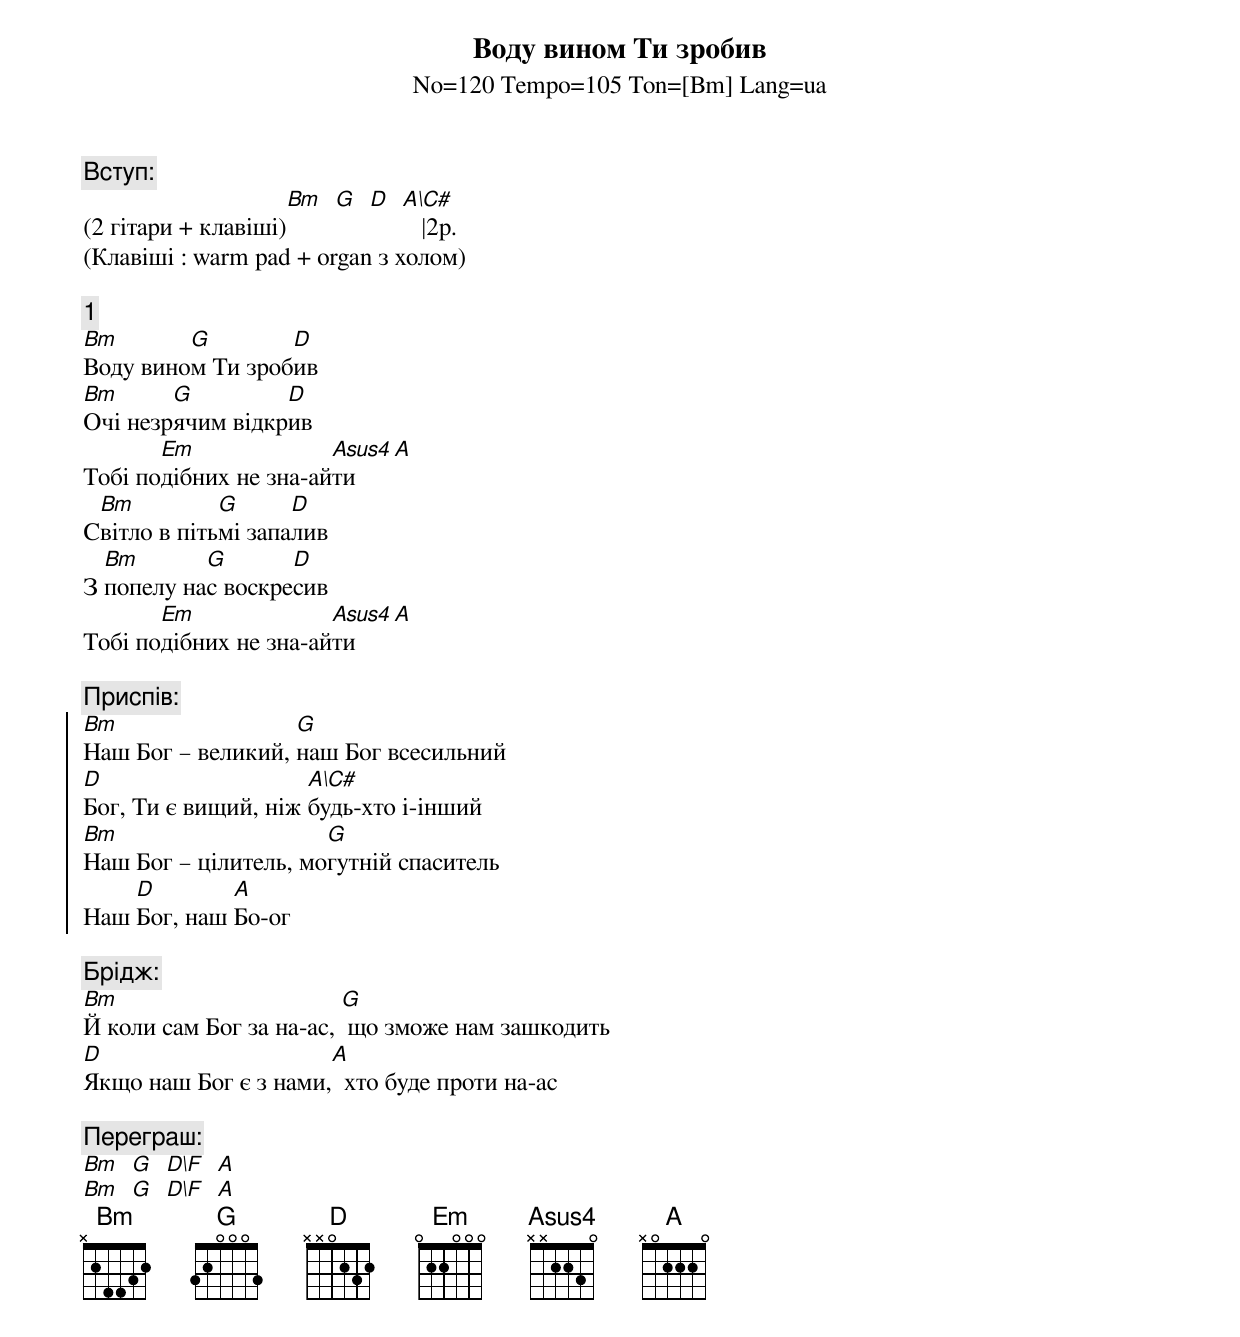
{title:Воду вином Ти зробив}
{subtitle:No=120 Tempo=105 Ton=[Bm] Lang=ua}

{c: Вступ:}
(2 гітари + клавіші)[Bm]  [G]  [D]  [A\C#]   |2p.
(Клавіші : warm pad + organ з холом)

{c: 1}
[Bm]Воду вино[G]м Ти зроб[D]ив
[Bm]Очі незр[G]ячим відкр[D]ив
Тобі по[Em]дібних не зна-ай[Asus4]ти[A]
С[Bm]вітло в піть[G]мі запа[D]лив
З [Bm]попелу на[G]с воскре[D]сив
Тобі по[Em]дібних не зна-ай[Asus4]ти[A]

{c: Приспів:}
{soc}
[Bm]Наш Бог – великий, [G]наш Бог всесильний
[D]Бог, Ти є вищий, ніж [A\C#]будь-хто і-інший
[Bm]Наш Бог – цілитель, мо[G]гутній спаситель
Наш [D]Бог, наш [A]Бо-ог
{eoc}

{c: Брідж:}
{sob}
[Bm]Й коли сам Бог за на-ас, [G] що зможе нам зашкодить
[D]Якщо наш Бог є з нами,[A]  хто буде проти на-ас
{eob}

{c: Переграш:}
[Bm]  [G]  [D\F]  [A]
[Bm]  [G]  [D\F]  [A]
